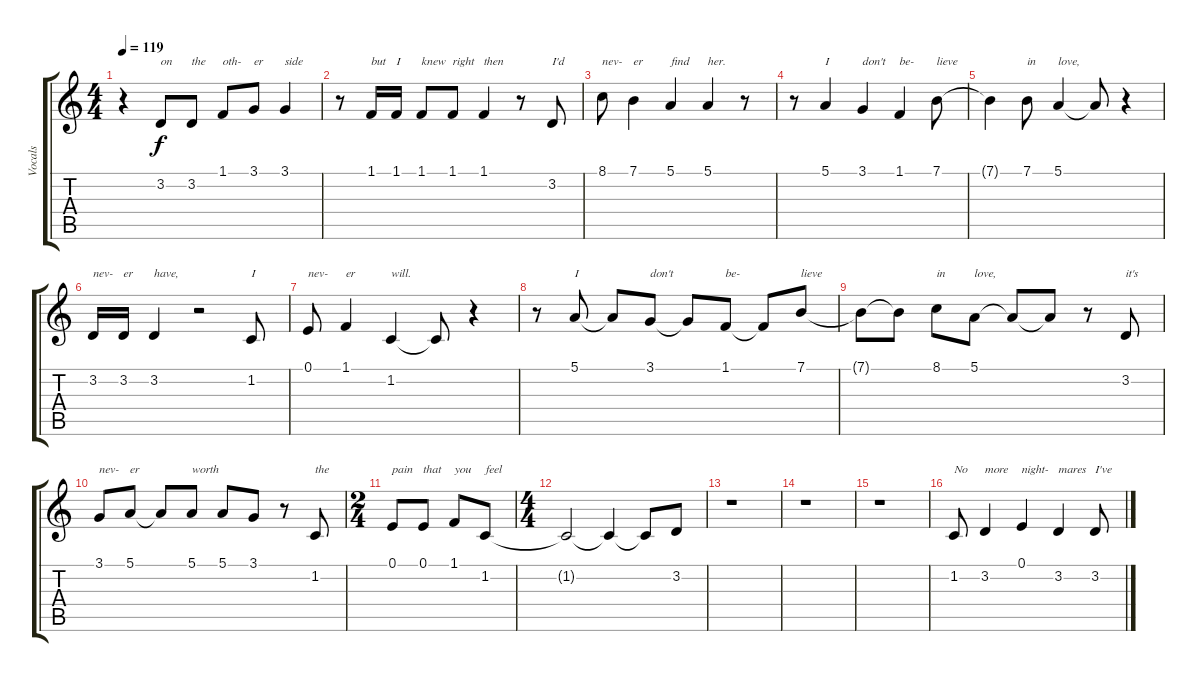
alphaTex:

\track ("Vocals" "Vocals") {instrument brasssection}
\staff {score tabs}
\tuning (E4 B3 G3 D3 A2 E2) {hide}
\ts (4 4)
\tempo 119
\clef g2
\ks c
r.4{dy f} 3.2.8{txt "on"} 3.2.8{txt "the"} 1.1.8{txt "oth-"} 3.1.8{txt "er"} 3.1.4{txt "side"} |
r.8 1.1.16{txt "but"} 1.1.16{txt "I"} 1.1.8{txt "knew"} 1.1.8{txt "right"} 1.1.4{txt "then"} r.8 3.2.8{txt "I'd"} |
8.1.8{txt "nev-"} 7.1.4{txt "er"} 5.1.4{txt "find"} 5.1.4{txt "her."} r.8 |
r.8 5.1.4{txt "I"} 3.1.4{txt "don't"} 1.1.4{txt "be-"} 7.1.8{txt "lieve"} |
7.1{t}.4 7.1.8{txt "in"} 5.1.4{txt "love,"} 5.1{t}.8 r.4 |
3.2.16{txt "nev-"} 3.2.16{txt "er"} 3.2.4{txt "have,"} r.2 1.2.8{txt "I"} |
0.1.8{txt "nev-"} 1.1.4{txt "er"} 1.2.4{txt "will."} 1.2{t}.8 r.4 |
r.8 5.1.8{txt "I"} 5.1{t}.8 3.1.8{txt "don't"} 3.1{t}.8 1.1.8{txt "be-"} 1.1{t}.8 7.1.8{txt "lieve"} |
7.1{t}.8 7.1{t}.8 8.1.8{txt "in"} 5.1.8{txt "love,"} 5.1{t}.8 5.1{t}.8 r.8 3.2.8{txt "it's"} |
3.1.8{txt "nev-"} 5.1.8{txt "er"} 5.1{t}.8 5.1.8{txt "worth"} 5.1.8 3.1.8 r.8 1.2.8{txt "the"} |
\ts (2 4)
0.1.8{txt "pain"} 0.1.8{txt "that"} 1.1.8{txt "you"} 1.2.8{txt "feel"} |
\ts (4 4)
1.2{t}.2 1.2{t}.4 1.2{t}.8 3.2.8 |
r.1 |
r.1 |
r.1 |
1.2.8{txt "No"} 3.2.4{txt "more"} 0.1.4{txt "night-"} 3.2.4{txt "mares"} 3.2.8{txt "I've"}
